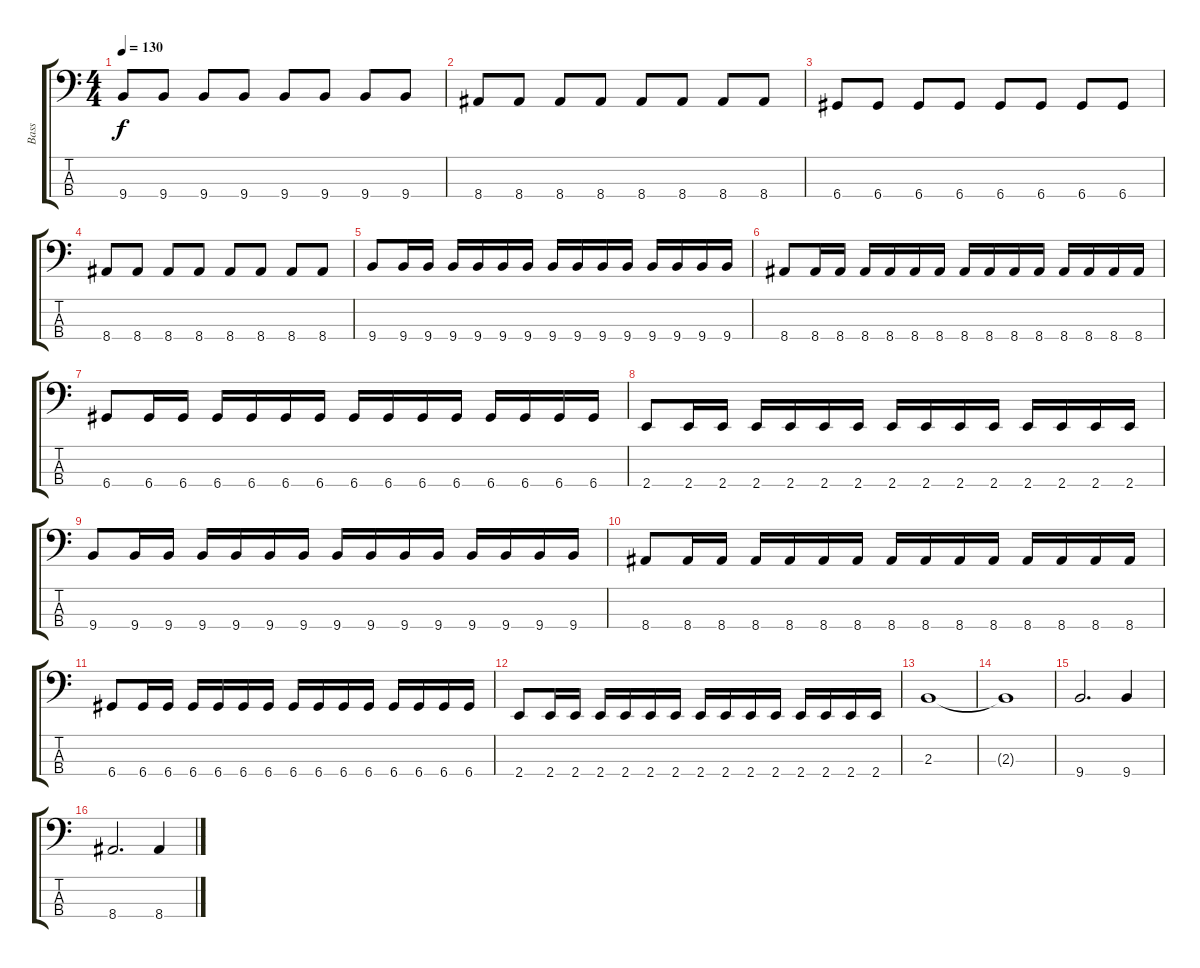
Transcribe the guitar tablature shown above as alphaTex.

\track ("Bass" "Bass") {instrument electricbasspick}
\staff {score tabs}
\tuning (G2 D2 A1 D1) {hide}
\ts (4 4)
\tempo 130
\clef f4
\ks c
9.4.8{dy f} 9.4.8 9.4.8 9.4.8 9.4.8 9.4.8 9.4.8 9.4.8 |
8.4.8 8.4.8 8.4.8 8.4.8 8.4.8 8.4.8 8.4.8 8.4.8 |
6.4.8 6.4.8 6.4.8 6.4.8 6.4.8 6.4.8 6.4.8 6.4.8 |
8.4.8 8.4.8 8.4.8 8.4.8 8.4.8 8.4.8 8.4.8 8.4.8 |
9.4.8 9.4.16 9.4.16 9.4.16 9.4.16 9.4.16 9.4.16 9.4.16 9.4.16 9.4.16 9.4.16 9.4.16 9.4.16 9.4.16 9.4.16 |
8.4.8 8.4.16 8.4.16 8.4.16 8.4.16 8.4.16 8.4.16 8.4.16 8.4.16 8.4.16 8.4.16 8.4.16 8.4.16 8.4.16 8.4.16 |
6.4.8 6.4.16 6.4.16 6.4.16 6.4.16 6.4.16 6.4.16 6.4.16 6.4.16 6.4.16 6.4.16 6.4.16 6.4.16 6.4.16 6.4.16 |
2.4.8 2.4.16 2.4.16 2.4.16 2.4.16 2.4.16 2.4.16 2.4.16 2.4.16 2.4.16 2.4.16 2.4.16 2.4.16 2.4.16 2.4.16 |
9.4.8 9.4.16 9.4.16 9.4.16 9.4.16 9.4.16 9.4.16 9.4.16 9.4.16 9.4.16 9.4.16 9.4.16 9.4.16 9.4.16 9.4.16 |
8.4.8 8.4.16 8.4.16 8.4.16 8.4.16 8.4.16 8.4.16 8.4.16 8.4.16 8.4.16 8.4.16 8.4.16 8.4.16 8.4.16 8.4.16 |
6.4.8 6.4.16 6.4.16 6.4.16 6.4.16 6.4.16 6.4.16 6.4.16 6.4.16 6.4.16 6.4.16 6.4.16 6.4.16 6.4.16 6.4.16 |
2.4.8 2.4.16 2.4.16 2.4.16 2.4.16 2.4.16 2.4.16 2.4.16 2.4.16 2.4.16 2.4.16 2.4.16 2.4.16 2.4.16 2.4.16 |
2.3.1 |
2.3{t}.1 |
9.4.2{d} 9.4.4 |
8.4.2{d} 8.4.4
